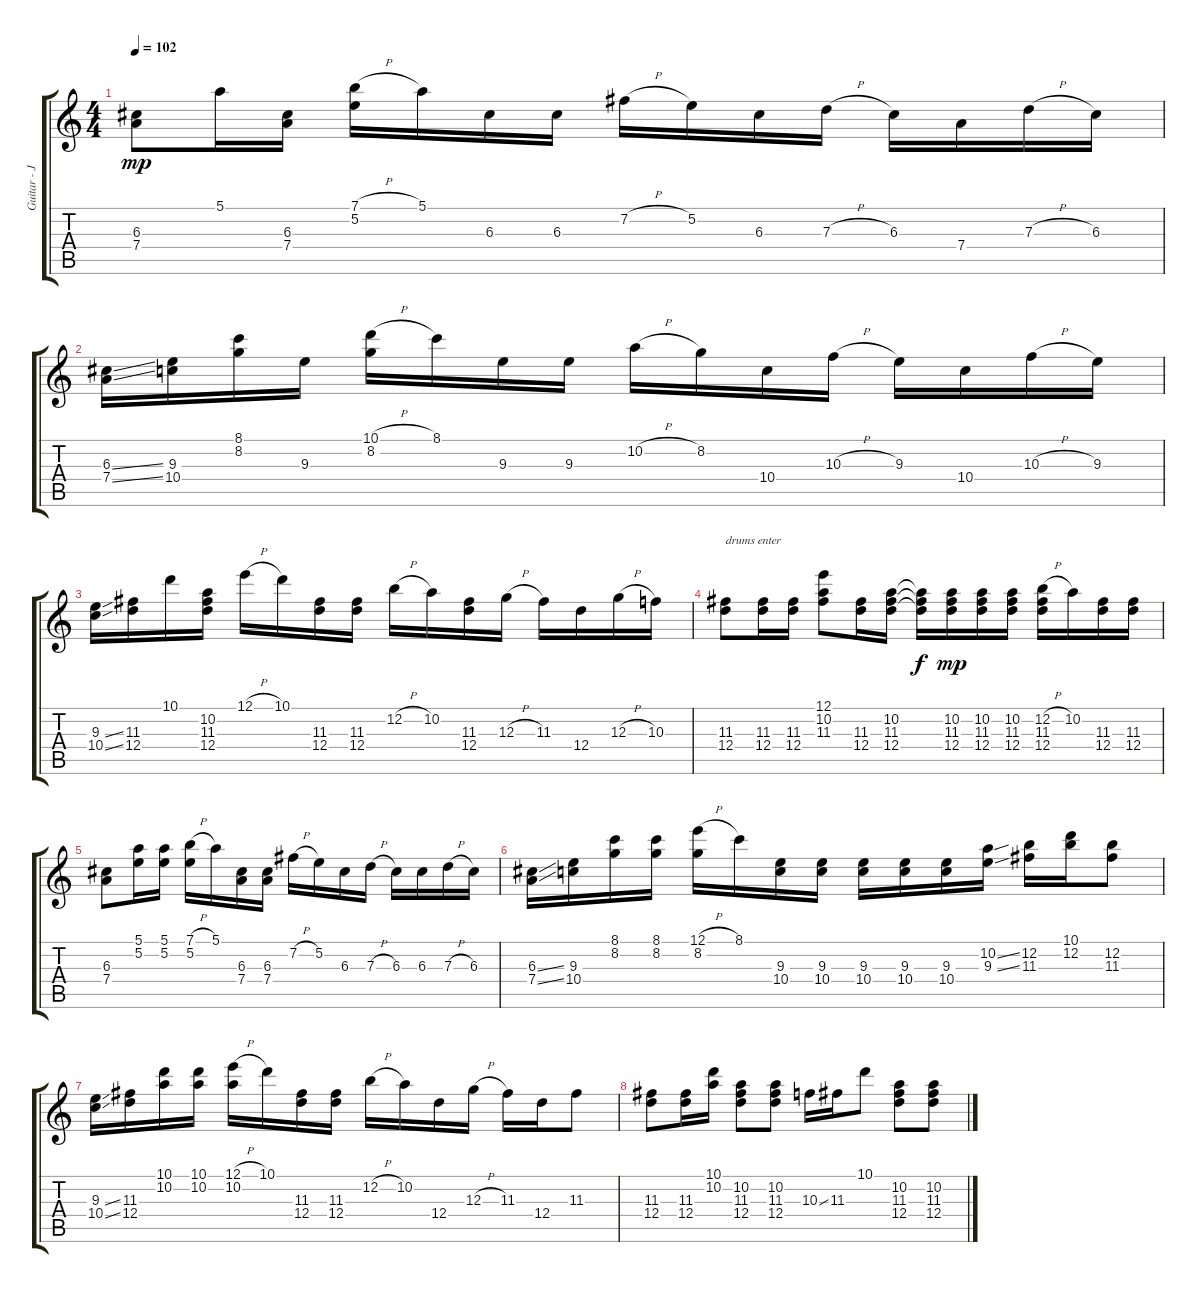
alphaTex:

\track ("Guitar - John Frusciante" "Guitar - J") {instrument electricguitarclean}
\staff {score tabs}
\tuning (E4 B3 G3 D3 A2 E2) {hide}
\ts (4 4)
\tempo 102
\clef g2
\ks c
(6.3 7.4).8{dy mp} 5.1.16 (6.3 7.4).16 (7.1{h} 5.2).16 5.1.16 6.3.16 6.3.16 7.2{h}.16 5.2.16 6.3.16 7.3{h}.16 6.3.16 7.4.16 7.3{h}.16 6.3.16 |
(6.3{ss} 7.4{ss}).16 (9.3 10.4).16 (8.1 8.2).16 9.3.16 (10.1{h} 8.2).16 8.1.16 9.3.16 9.3.16 10.2{h}.16 8.2.16 10.4.16 10.3{h}.16 9.3.16 10.4.16 10.3{h}.16 9.3.16 |
(9.3{ss} 10.4{ss}).16 (11.3 12.4).16 10.1.16 (10.2 11.3 12.4).16 12.1{h}.16 10.1.16 (11.3 12.4).16 (11.3 12.4).16 12.2{h}.16 10.2.16 (11.3 12.4).16 12.3{h}.16 11.3.16 12.4.16 12.3{h}.16 10.3.16 |
(11.3 12.4).8{txt "drums enter"} (11.3 12.4).16 (11.3 12.4).16 (12.1 10.2 11.3).8 (11.3 12.4).16 (10.2 11.3 12.4).16 (10.2{t} 11.3{t} 12.4{t}).16{dy f} (10.2 11.3 12.4).16{dy mp} (10.2 11.3 12.4).16 (10.2 11.3 12.4).16 (12.2{h} 11.3 12.4).16 10.2.16 (11.3 12.4).16 (11.3 12.4).16 |
(6.3 7.4).8 (5.1 5.2).16 (5.1 5.2).16 (7.1{h} 5.2).16 5.1.16 (6.3 7.4).16 (6.3 7.4).16 7.2{h}.16 5.2.16 6.3.16 7.3{h}.16 6.3.16 6.3.16 7.3{h}.16 6.3.16 |
(6.3{ss} 7.4{ss}).16 (9.3 10.4).16 (8.1 8.2).16 (8.1 8.2).16 (12.1{h} 8.2).16 8.1.16 (9.3 10.4).16 (9.3 10.4).16 (9.3 10.4).16 (9.3 10.4).16 (9.3 10.4).16 (10.2{ss} 9.3{ss}).16 (12.2 11.3).16 (10.1 12.2).16 (12.2 11.3).8 |
(9.3{ss} 10.4{ss}).16 (11.3 12.4).16 (10.1 10.2).16 (10.1 10.2).16 (12.1{h} 10.2).16 10.1.16 (11.3 12.4).16 (11.3 12.4).16 12.2{h}.16 10.2.16 12.4.16 12.3{h}.16 11.3.16 12.4.16 11.3.8 |
(11.3 12.4).8 (11.3 12.4).16 (10.1 10.2).16 (10.2 11.3 12.4).8 (10.2 11.3 12.4).8 10.3{ss}.16 11.3.16 10.1.8 (10.2 11.3 12.4).8 (10.2 11.3 12.4).8
